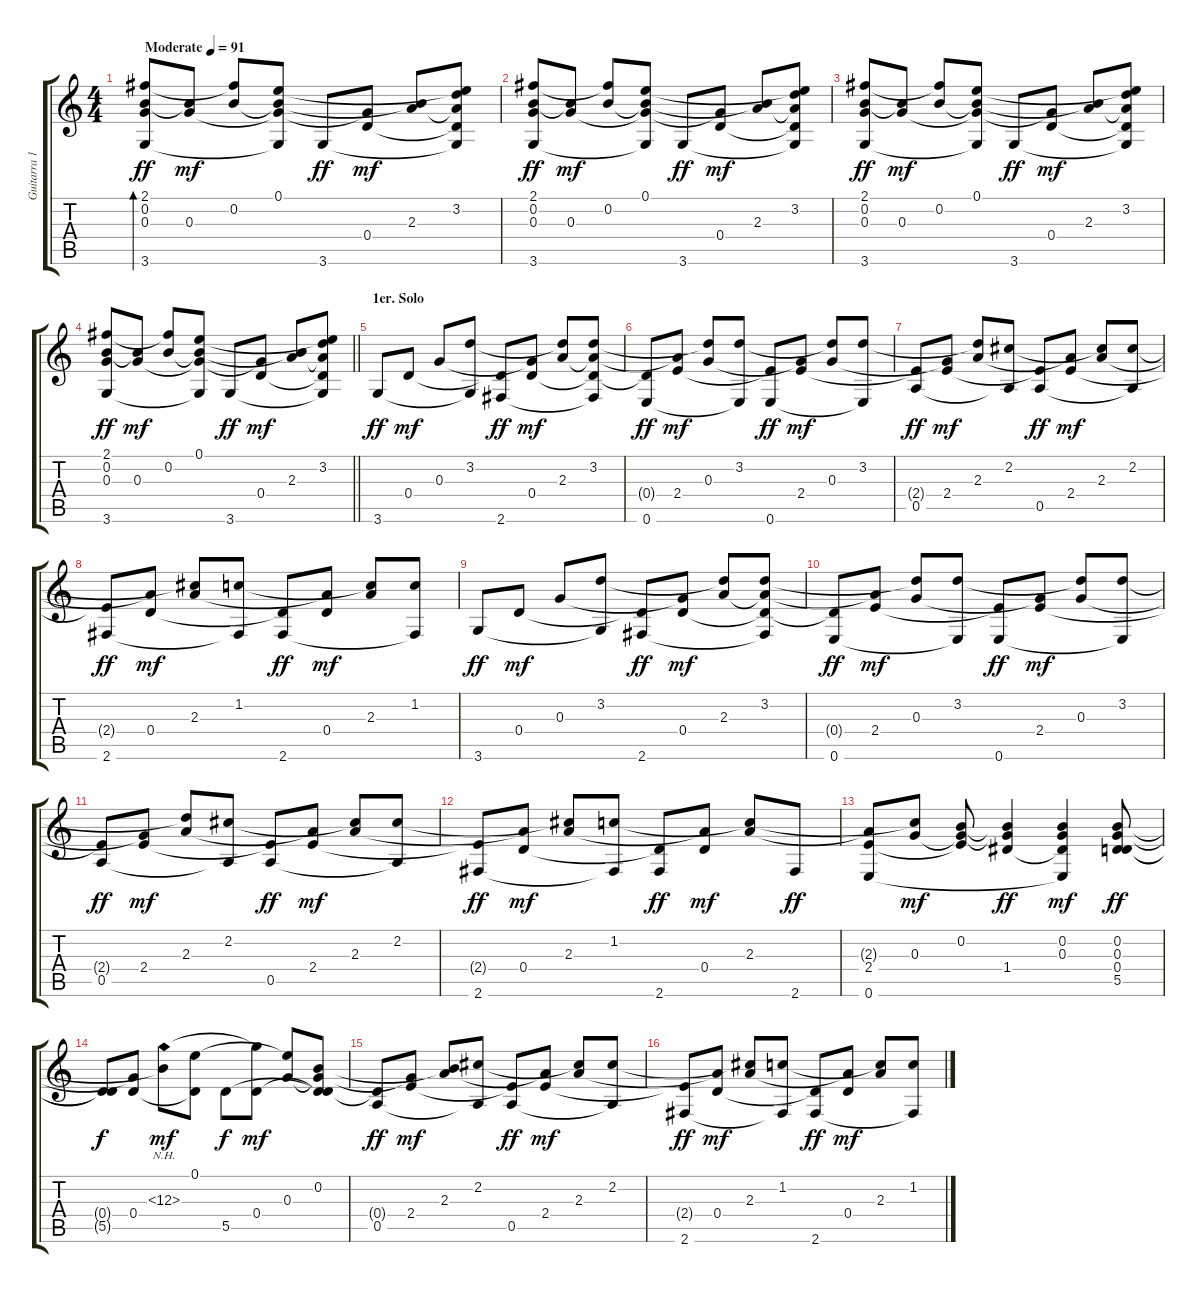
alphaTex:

\track ("Guitarra 1" "Guitarra 1") {instrument acousticguitarnylon}
\staff {score tabs}
\tuning (E4 B3 G3 D3 A2 E2) {hide}
\ts (4 4)
\tempo (91 "Moderate")
\clef g2
\ks c
(2.1 0.2 0.3 3.6).8{bd 60 dy ff instrument acousticguitarnylon} (0.2{t} 0.3).8{dy mf} (2.1{t} 0.2).8 (0.1 0.2{t} 0.3{t} 3.6{t}).8 3.6.8{dy ff} (0.3{t} 0.4).8{dy mf} (0.2{t} 2.3).8 (0.1{t} 3.2 2.3{t} 0.4{t} 3.6{t}).8 |
(2.1 0.2 0.3 3.6).8{dy ff} (0.2{t} 0.3).8{dy mf} (2.1{t} 0.2).8 (0.1 0.2{t} 0.3{t} 3.6{t}).8 3.6.8{dy ff} (0.3{t} 0.4).8{dy mf} (0.2{t} 2.3).8 (0.1{t} 3.2 2.3{t} 0.4{t} 3.6{t}).8 |
(2.1 0.2 0.3 3.6).8{dy ff} (0.2{t} 0.3).8{dy mf} (2.1{t} 0.2).8 (0.1 0.2{t} 0.3{t} 3.6{t}).8 3.6.8{dy ff} (0.3{t} 0.4).8{dy mf} (0.2{t} 2.3).8 (0.1{t} 3.2 2.3{t} 0.4{t} 3.6{t}).8 |
\barLineRight lightlight
(2.1 0.2 0.3 3.6).8{dy ff} (0.2{t} 0.3).8{dy mf} (2.1{t} 0.2).8 (0.1 0.2{t} 0.3{t} 3.6{t}).8 3.6.8{dy ff} (0.3{t} 0.4).8{dy mf} (0.2{t} 2.3).8 (0.1{t} 3.2 2.3{t} 0.4{t} 3.6{t}).8 |
\section ("" "1er. Solo")
3.6.8{dy ff} 0.4.8{dy mf} 0.3.8 (3.2 3.6{t}).8 (0.4{t} 2.6).8{dy ff} (0.3{t} 0.4).8{dy mf} (3.2{t} 2.3).8 (3.2 2.3{t} 0.4{t} 2.6{t}).8 |
(0.4{t} 0.6).8{dy ff} (2.3{t} 2.4).8{dy mf} (3.2{t} 0.3).8 (3.2 0.6{t}).8 (2.4{t} 0.6).8{dy ff} (0.3{t} 2.4).8{dy mf} (3.2{t} 0.3).8 (3.2 0.6{t}).8 |
(2.4{t} 0.5).8{dy ff} (0.3{t} 2.4).8{dy mf} (3.2{t} 2.3).8 (2.2 0.5{t}).8 (2.4{t} 0.5).8{dy ff} (2.3{t} 2.4).8{dy mf} (2.2{t} 2.3).8 (2.2 0.5{t}).8 |
(2.4{t} 2.6).8{dy ff} (2.3{t} 0.4).8{dy mf} (2.2{t} 2.3).8 (1.2 2.6{t}).8 (0.4{t} 2.6).8{dy ff} (2.3{t} 0.4).8{dy mf} (1.2{t} 2.3).8 (1.2 2.6{t}).8 |
3.6.8{dy ff} 0.4.8{dy mf} 0.3.8 (3.2 3.6{t}).8 (0.4{t} 2.6).8{dy ff} (0.3{t} 0.4).8{dy mf} (3.2{t} 2.3).8 (3.2 2.3{t} 0.4{t} 2.6{t}).8 |
(0.4{t} 0.6).8{dy ff} (2.3{t} 2.4).8{dy mf} (3.2{t} 0.3).8 (3.2 0.6{t}).8 (2.4{t} 0.6).8{dy ff} (0.3{t} 2.4).8{dy mf} (3.2{t} 0.3).8 (3.2 0.6{t}).8 |
(2.4{t} 0.5).8{dy ff} (0.3{t} 2.4).8{dy mf} (3.2{t} 2.3).8 (2.2 0.5{t}).8 (2.4{t} 0.5).8{dy ff} (2.3{t} 2.4).8{dy mf} (2.2{t} 2.3).8 (2.2 0.5{t}).8 |
(2.4{t} 2.6).8{dy ff} (2.3{t} 0.4).8{dy mf} (2.2{t} 2.3).8 (1.2 2.6{t}).8 (0.4{t} 2.6).8{dy ff} (2.3{t} 0.4).8{dy mf} (1.2{t} 2.3).8 2.6.8{dy ff} |
(2.3{t} 2.4 0.6).8 (1.2{t} 0.3).8{dy mf} (0.2 0.3{t} 2.4{t}).8 (0.2{t} 0.3{t} 1.4).4{dy ff} (0.2 0.3 1.4{t} 0.6{t}).4{dy mf} (0.2 0.3 0.4 5.5).8{dy ff} |
(0.4{t} 5.5{t}).8{dy f} (0.3{t} 0.4).8 (0.2{t} 12.3{nh}).8{dy mf} (0.1 0.4{t}).8 5.5.8{dy f} (12.3{t} 0.4).8{dy mf} (0.1{t} 0.3).8 (0.2 0.3{t} 0.4{t} 5.5{t}).8 |
(0.4{t} 0.5).8{dy ff} (0.3{t} 2.4).8{dy mf} (0.2{t} 2.3).8 (2.2 0.5{t}).8 (2.4{t} 0.5).8{dy ff} (2.3{t} 2.4).8{dy mf} (2.2{t} 2.3).8 (2.2 0.5{t}).8 |
(2.4{t} 2.6).8{dy ff} (2.3{t} 0.4).8{dy mf} (2.2{t} 2.3).8 (1.2 2.6{t}).8 (0.4{t} 2.6).8{dy ff} (2.3{t} 0.4).8{dy mf} (1.2{t} 2.3).8 (1.2 2.6{t}).8
